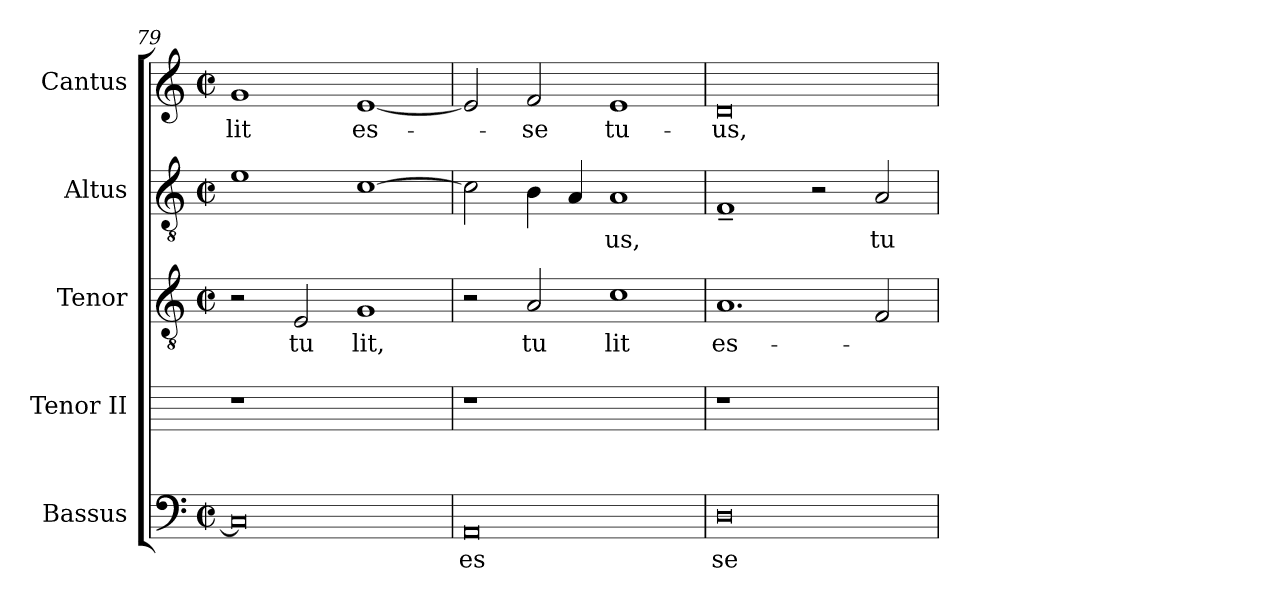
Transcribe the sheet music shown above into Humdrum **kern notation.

**kern	**text	**kern	**kern	**text	**kern	**text	**kern	**text
*part5	*part5	*part4	*part3	*part3	*part2	*part2	*part1	*part1
*staff5	*staff5	*staff4	*staff3	*staff3	*staff2	*staff2	*staff1	*staff1
*I"Bassus	*	*I"Tenor II	*I"Tenor	*	*I"Altus	*	*I"Cantus	*
*I'Bassus	*	*	*I'Tenor	*	*I'Altus	*	*I'Cantus	*
*clefF4	*	*	*clefGv2	*	*clefGv2	*	*clefG2	*
*	*	*	*k[]	*	*k[]	*	*	*
*	*	*	*C:	*	*C:	*	*	*
*M2/2	*	*	*M2/2	*	*M2/2	*	*M2/2	*
*met(c|)	*	*	*met(c|)	*	*met(c|)	*	*met(c|)	*
=79	=79	=79	=79	=79	=79	=79	=79	=79
!	!	!	!	!	!	!	!	!LO:LY:b:cj
0C]	.	1r	2r	.	1e	.	1g	-lit
!	!	!	!	!LO:LY:b:cj	!	!	!	!
.	.	.	2E/	tu	.	.	.	.
!	!	!	!	!LO:LY:b:cj	!	!	!	!LO:LY:b:cj
.	.	1ryy	1G	lit,	[>1c	.	[<1e	es-
=80	=80	=80	=80	=80	=80	=80	=80	=80
!	!LO:LY:b:cj	!	!	!	!	!	!	!
0AA	es	1r	2r	.	2c\]	.	2e/]	.
!	!	!	!	!LO:LY:b:cj	!	!	!	!LO:LY:b:cj
.	.	.	2A/	tu	4B\	.	2f/	-se
.	.	.	.	.	4A/	.	.	.
!	!	!	!	!LO:LY:b:cj	!	!LO:LY:b:cj	!	!LO:LY:b:cj
.	.	1ryy	1c	lit	1A	us,	1e	tu-
!!LO:PB:g=z
=81	=81	=81	=81	=81	=81	=81	=81	=81
!	!LO:LY:b:cj	!	!	!LO:LY:b:cj	!	!	!	!LO:LY:b:cj
0D	se	1r	1.A	es-	1F~<	.	0d	-us,
.	.	1ryy	.	.	2r	.	.	.
!	!	!	!	!	!	!LO:LY:b:cj	!	!
.	.	.	2F/	.	2A/	tu-	.	.
=	=	=	=	=	=	=	=	=
*-	*-	*-	*-	*-	*-	*-	*-	*-
